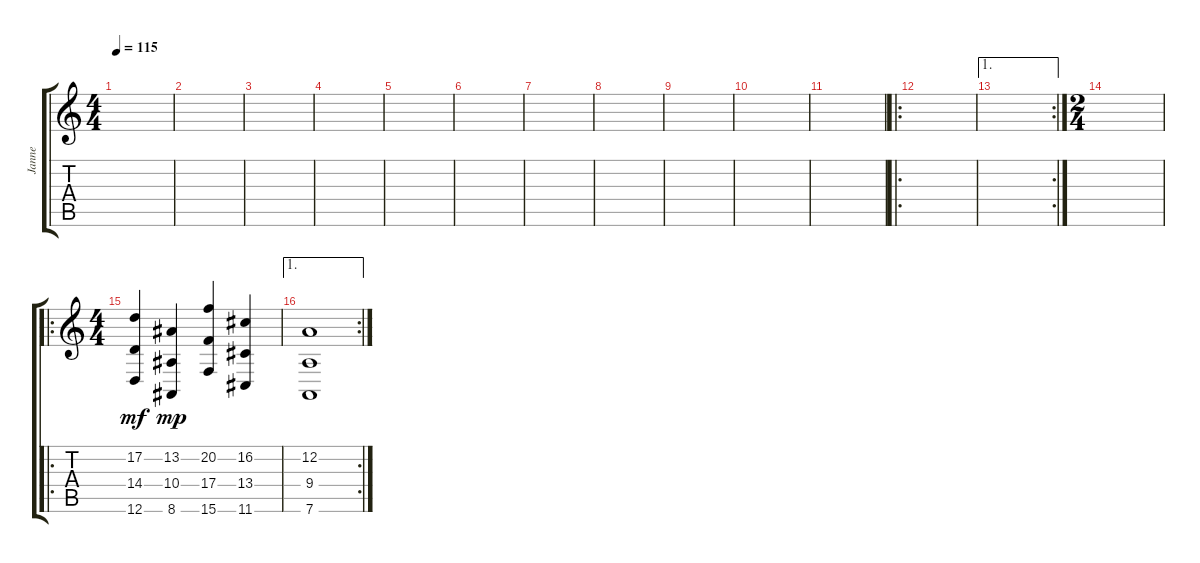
\track ("Janne" "Janne") {instrument pad1newage}
\staff {score tabs}
\tuning (D4 A3 F3 C3 G2 D2) {hide}
\ts (4 4)
\tempo 115
\clef g2
\ks c
|
|
|
|
|
|
|
|
|
|
|
\ro
|
\ae 1
\rc 2
|
\ts (2 4)
|
\ro
\ts (4 4)
(17.2 14.4 12.6).4{dy mf} (13.2 10.4 8.6).4{dy mp} (20.2 17.4 15.6).4 (16.2 13.4 11.6).4 |
\ae 1
\rc 2
(12.2 9.4 7.6).1
